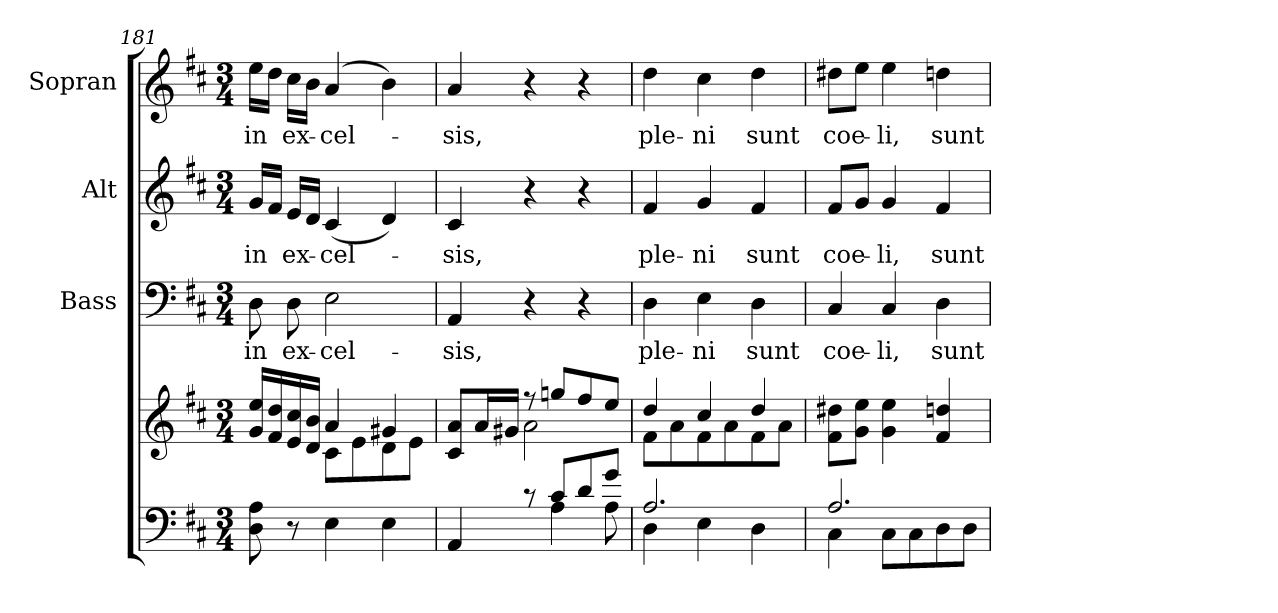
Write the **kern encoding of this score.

**kern	**kern	**kern	**text	**kern	**text	**kern	**text
*part4	*part4	*part3	*part3	*part2	*part2	*part1	*part1
*staff5	*staff4	*staff3	*staff3	*staff2	*staff2	*staff1	*staff1
*	*	*I"Bass	*	*I"Alt	*	*I"Sopran	*
*	*	*I'B.	*	*I'A.	*	*I'S.	*
!!LO:PB:g=z
*clefF4	*clefG2	*clefF4	*	*clefG2	*	*clefG2	*
*k[f#c#]	*k[f#c#]	*k[f#c#]	*	*k[f#c#]	*	*k[f#c#]	*
*D:	*D:	*D:	*	*D:	*	*D:	*
*M3/4	*M3/4	*M3/4	*	*M3/4	*	*M3/4	*
=181	=181	=181	=181	=181	=181	=181	=181
*	*^	*	*	*	*	*	*
!	!	!	!	!LO:LY:b	!	!LO:LY:b	!	!LO:LY:b
8D\ 8A\	16g/ 16ee/LL	4ryy	8D\	in	16g/LL	in	16ee\LL	in
.	16f#/ 16dd/	.	.	.	16f#/JJ	.	16dd\JJ	.
!	!	!	!	!LO:LY:b	!	!LO:LY:b	!	!LO:LY:b
8r	16e/ 16cc#/	.	8D\	ex-	16e/LL	ex-	16cc#\LL	ex-
.	16d/ 16b/JJ	.	.	.	16d/JJ	.	16b\JJ	.
!	!	!	!	!LO:LY:b	!	!LO:LY:b	!	!LO:LY:b
4E\	4a/	8c#\L	2E\	-cel-	(<4c#/	-cel-	(4a/	-cel-
.	.	8e\	.	.	.	.	.	.
4E\	4g#X/	8d\	.	.	4d/)	.	4b\)	.
.	.	8e\J	.	.	.	.	.	.
=182	=182	=182	=182	=182	=182	=182	=182	=182
*^	*	*	*	*	*	*	*	*
!	!	!	!	!	!LO:LY:b	!	!LO:LY:b	!	!LO:LY:b
4AA/	4.ryy	8c#/ 8a/L	4ryy	4AA/	-sis,	4c#/	-sis,	4a/	-sis,
.	.	16a/L	.	.	.	.	.	.	.
.	.	16g#X/JJ	.	.	.	.	.	.	.
8rc	.	8rff	2a\	4r	.	4r	.	4r	.
8c#/L	4A\	8ggn/L	.	.	.	.	.	.	.
8d/	.	8ff#/	.	4r	.	4r	.	4r	.
8g/J	8A\	8ee/J	.	.	.	.	.	.	.
=183	=183	=183	=183	=183	=183	=183	=183	=183	=183
!	!	!	!	!	!LO:LY:b	!	!LO:LY:b	!	!LO:LY:b
2.A/	4D\	4dd/	8f#\L	4D\	ple-	4f#/	ple-	4dd\	ple-
.	.	.	8a\	.	.	.	.	.	.
!	!	!	!	!	!LO:LY:b	!	!LO:LY:b	!	!LO:LY:b
.	4E\	4cc#/	8f#\	4E\	-ni	4g/	-ni	4cc#\	-ni
.	.	.	8a\	.	.	.	.	.	.
!	!	!	!	!	!LO:LY:b	!	!LO:LY:b	!	!LO:LY:b
.	4D\	4dd/	8f#\	4D\	sunt	4f#/	sunt	4dd\	sunt
.	.	.	8a\J	.	.	.	.	.	.
=184	=184	=184	=184	=184	=184	=184	=184	=184	=184
!	!	!	!	!	!LO:LY:b	!	!LO:LY:b	!	!LO:LY:b
*	*	*v	*v	*	*	*	*	*	*
2.A/	4C#\	8f#\ 8dd#X\L	4C#/	coe-	8f#/L	coe-	8dd#X\L	coe-
.	.	8g\ 8ee\J	.	.	8g/J	.	8ee\J	.
!	!	!	!	!LO:LY:b	!	!LO:LY:b	!	!LO:LY:b
.	8C#\L	4g\ 4ee\	4C#/	-li,	4g/	-li,	4ee\	-li,
.	8C#\	.	.	.	.	.	.	.
!	!	!	!	!LO:LY:b	!	!LO:LY:b	!	!LO:LY:b
.	8D\	4f#/ 4ddn/	4D\	sunt	4f#/	sunt	4ddn\	sunt
.	8D\J	.	.	.	.	.	.	.
*v	*v	*	*	*	*	*	*	*
=	=	=	=	=	=	=	=
*-	*-	*-	*-	*-	*-	*-	*-
